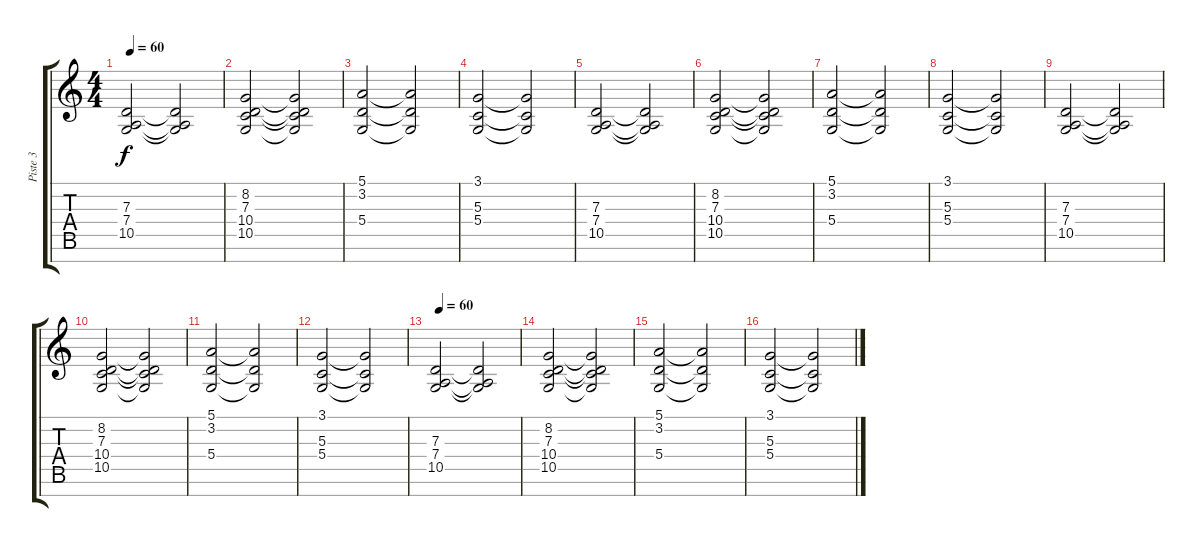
\track ("Piste 3" "Piste 3") {instrument rockorgan}
\staff {score tabs}
\tuning (E4 B3 G3 D3 A2 E2 B1) {hide}
\ts (4 4)
\tempo 60
\clef g2
\ks c
(7.3 7.4 10.5).2{dy f volume 7 instrument stringensemble1} (7.3{t} 7.4{t} 10.5{t}).2 |
(8.2 7.3 10.4 10.5).2 (8.2{t} 7.3{t} 10.4{t} 10.5{t}).2 |
(5.1 3.2 5.4).2{volume 7 instrument stringensemble1} (5.1{t} 3.2{t} 5.4{t}).2 |
(3.1 5.3 5.4).2 (3.1{t} 5.3{t} 5.4{t}).2 |
(7.3 7.4 10.5).2{volume 7 instrument stringensemble1} (7.3{t} 7.4{t} 10.5{t}).2 |
(8.2 7.3 10.4 10.5).2 (8.2{t} 7.3{t} 10.4{t} 10.5{t}).2 |
(5.1 3.2 5.4).2{volume 7 instrument stringensemble1} (5.1{t} 3.2{t} 5.4{t}).2 |
(3.1 5.3 5.4).2 (3.1{t} 5.3{t} 5.4{t}).2 |
(7.3 7.4 10.5).2{volume 7 instrument stringensemble1} (7.3{t} 7.4{t} 10.5{t}).2 |
(8.2 7.3 10.4 10.5).2 (8.2{t} 7.3{t} 10.4{t} 10.5{t}).2 |
(5.1 3.2 5.4).2{volume 7 instrument stringensemble1} (5.1{t} 3.2{t} 5.4{t}).2 |
(3.1 5.3 5.4).2 (3.1{t} 5.3{t} 5.4{t}).2 |
\tempo 60
(7.3 7.4 10.5).2{volume 7 instrument stringensemble1} (7.3{t} 7.4{t} 10.5{t}).2 |
(8.2 7.3 10.4 10.5).2 (8.2{t} 7.3{t} 10.4{t} 10.5{t}).2 |
(5.1 3.2 5.4).2{volume 7 instrument stringensemble1} (5.1{t} 3.2{t} 5.4{t}).2 |
(3.1 5.3 5.4).2 (3.1{t} 5.3{t} 5.4{t}).2
